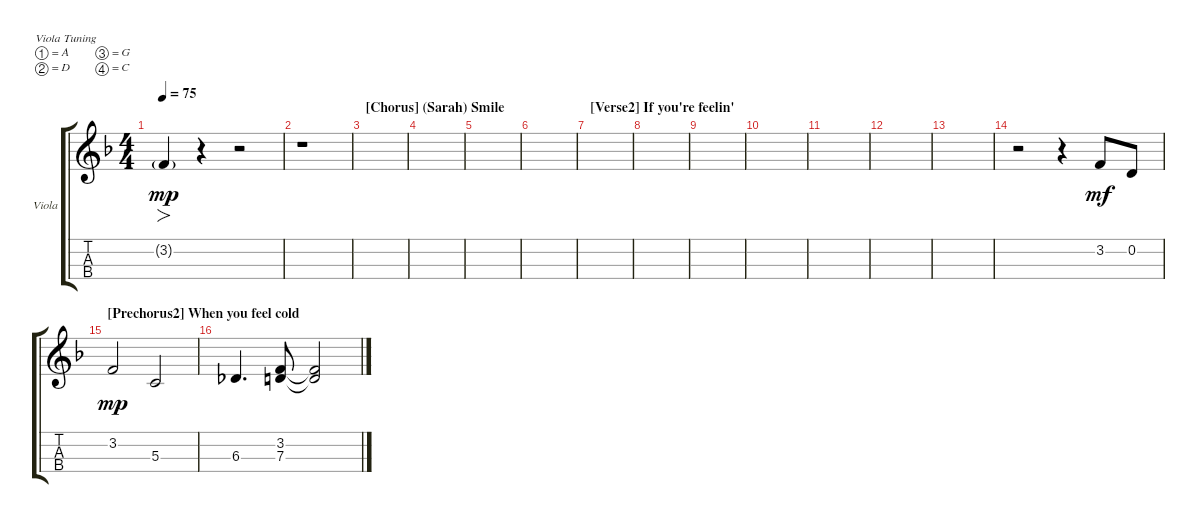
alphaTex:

\defaultSystemsLayout 4
\bracketExtendMode groupsimilarinstruments
\firstSystemTrackNameOrientation horizontal
\otherSystemsTrackNameOrientation horizontal
\track ("Viola" "Viola") {instrument viola}
\staff {score tabs}
\tuning (A4 D4 G3 C3)
\ts (4 4)
\tempo 75
\clef g2
\scale
0.333333
\ks dminor
3.2{g}.4{fo dy mp} r.4 r.2 |
\scale
0.333333 r.1 |
\section ("" "[Chorus] (Sarah) Smile")
\scale
0.333333 |
\scale
0.333333 |
\scale
0.333333 |
\scale
0.333333 |
\section ("" "[Verse2] If you're feelin'")
\scale
0.333333 |
\scale
0.333333 |
\scale
0.333333 |
\scale
0.333333 |
\scale
0.333333 |
\scale
0.333333 |
\scale
0.333333 |
\scale
0.333333 r.2 r.4 3.2.8{dy mf} 0.2.8 |
\section ("" "[Prechorus2] When you feel cold")
\scale
0.333333 3.2.2{dy mp} 5.3.2 |
\scale
0.333333 6.3.4{d} (7.3 3.2).8 (7.3{t} 3.2{t}).2
